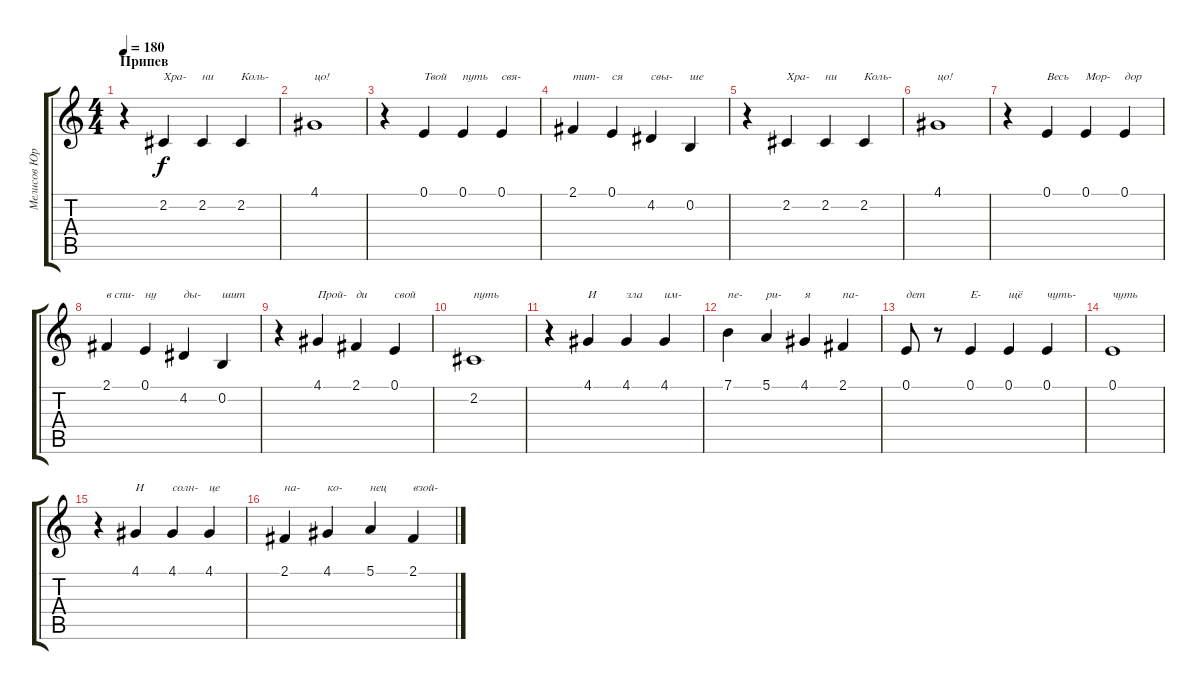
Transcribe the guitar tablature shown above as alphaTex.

\track ("Мелисов Юрий" "Мелисов Юр") {instrument bassoon}
\staff {score tabs}
\tuning (E4 B3 G3 D3 A2 E2) {hide}
\ts (4 4)
\section ("" "Припев")
\tempo 180
\clef g2
\ks c
r.4{dy f} 2.2.4{txt "Хра-"} 2.2.4{txt "ни"} 2.2.4{txt "Коль-"} |
4.1.1{txt "цо!"} |
r.4 0.1.4{txt "Твой "} 0.1.4{txt "путь"} 0.1.4{txt "свя-"} |
2.1.4{txt "тит-"} 0.1.4{txt "ся"} 4.2.4{txt "свы-"} 0.2.4{txt "ше"} |
r.4 2.2.4{txt "Хра-"} 2.2.4{txt "ни"} 2.2.4{txt "Коль-"} |
4.1.1{txt "цо!"} |
r.4 0.1.4{txt "Весь"} 0.1.4{txt "Мор-"} 0.1.4{txt "дор"} |
2.1.4{txt "в спи-"} 0.1.4{txt "ну"} 4.2.4{txt "ды-"} 0.2.4{txt "шит"} |
r.4 4.1.4{txt "Прой-"} 2.1.4{txt "ди"} 0.1.4{txt "свой"} |
2.2.1{txt "путь"} |
r.4 4.1.4{txt "И"} 4.1.4{txt "зла"} 4.1.4{txt "им-"} |
7.1.4{txt "пе-"} 5.1.4{txt "ри-"} 4.1.4{txt "я"} 2.1.4{txt "па-"} |
0.1.8{txt "дет"} r.8 0.1.4{txt "Е-"} 0.1.4{txt "щё"} 0.1.4{txt "чуть-"} |
0.1.1{txt "чуть"} |
r.4 4.1.4{txt "И "} 4.1.4{txt "солн-"} 4.1.4{txt "це"} |
2.1.4{txt "на-"} 4.1.4{txt "ко-"} 5.1.4{txt "нец"} 2.1.4{txt "взой-"}
